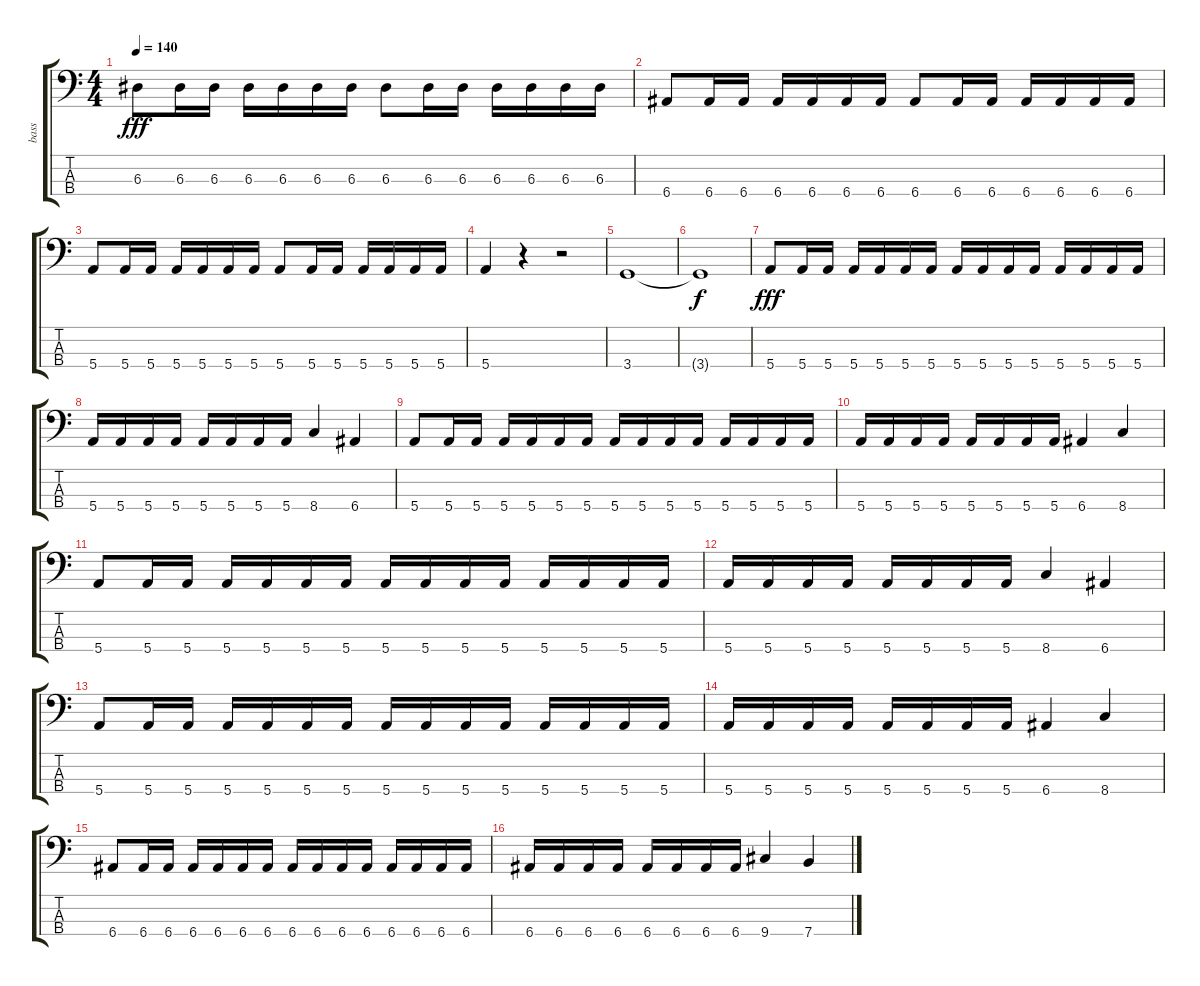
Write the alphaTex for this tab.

\track ("bass" "bass") {instrument electricbassfinger}
\staff {score tabs}
\tuning (G2 D2 A1 E1) {hide}
\ts (4 4)
\tempo 140
\clef f4
\ks c
6.3.8{dy fff} 6.3.16 6.3.16 6.3.16 6.3.16 6.3.16 6.3.16 6.3.8 6.3.16 6.3.16 6.3.16 6.3.16 6.3.16 6.3.16 |
6.4.8 6.4.16 6.4.16 6.4.16 6.4.16 6.4.16 6.4.16 6.4.8 6.4.16 6.4.16 6.4.16 6.4.16 6.4.16 6.4.16 |
5.4.8 5.4.16 5.4.16 5.4.16 5.4.16 5.4.16 5.4.16 5.4.8 5.4.16 5.4.16 5.4.16 5.4.16 5.4.16 5.4.16 |
5.4.4 r.4 r.2 |
3.4.1 |
3.4{t}.1{dy f} |
5.4.8{dy fff} 5.4.16 5.4.16 5.4.16 5.4.16 5.4.16 5.4.16 5.4.16 5.4.16 5.4.16 5.4.16 5.4.16 5.4.16 5.4.16 5.4.16 |
5.4.16 5.4.16 5.4.16 5.4.16 5.4.16 5.4.16 5.4.16 5.4.16 8.4.4 6.4.4 |
5.4.8 5.4.16 5.4.16 5.4.16 5.4.16 5.4.16 5.4.16 5.4.16 5.4.16 5.4.16 5.4.16 5.4.16 5.4.16 5.4.16 5.4.16 |
5.4.16 5.4.16 5.4.16 5.4.16 5.4.16 5.4.16 5.4.16 5.4.16 6.4.4 8.4.4 |
5.4.8 5.4.16 5.4.16 5.4.16 5.4.16 5.4.16 5.4.16 5.4.16 5.4.16 5.4.16 5.4.16 5.4.16 5.4.16 5.4.16 5.4.16 |
5.4.16 5.4.16 5.4.16 5.4.16 5.4.16 5.4.16 5.4.16 5.4.16 8.4.4 6.4.4 |
5.4.8 5.4.16 5.4.16 5.4.16 5.4.16 5.4.16 5.4.16 5.4.16 5.4.16 5.4.16 5.4.16 5.4.16 5.4.16 5.4.16 5.4.16 |
5.4.16 5.4.16 5.4.16 5.4.16 5.4.16 5.4.16 5.4.16 5.4.16 6.4.4 8.4.4 |
6.4.8 6.4.16 6.4.16 6.4.16 6.4.16 6.4.16 6.4.16 6.4.16 6.4.16 6.4.16 6.4.16 6.4.16 6.4.16 6.4.16 6.4.16 |
6.4.16 6.4.16 6.4.16 6.4.16 6.4.16 6.4.16 6.4.16 6.4.16 9.4.4 7.4.4
